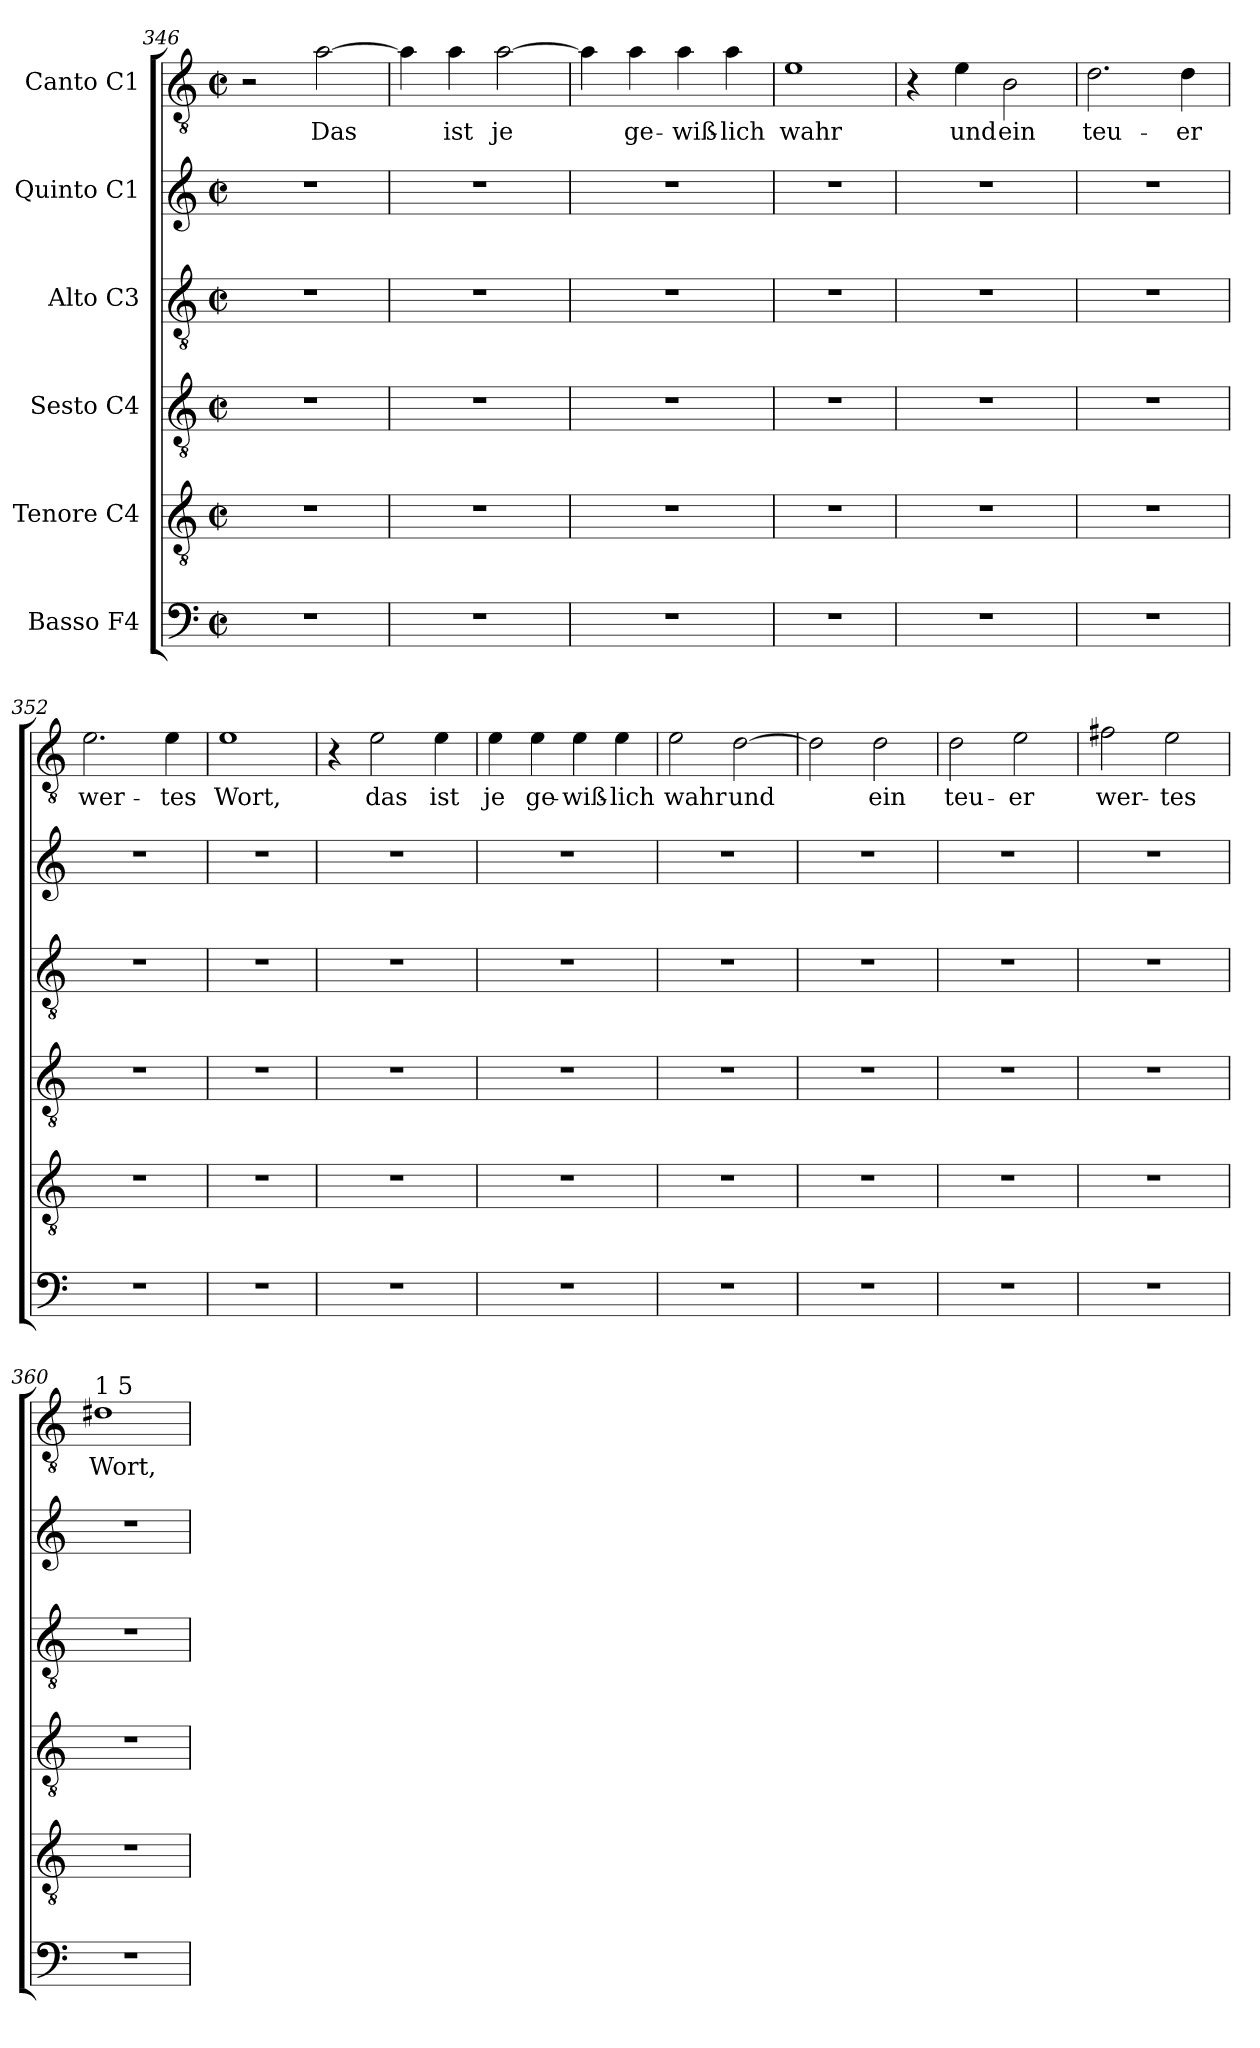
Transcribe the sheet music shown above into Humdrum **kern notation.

**kern	**kern	**kern	**kern	**kern	**kern	**text
*part6	*part5	*part4	*part3	*part2	*part1	*part1
*staff6	*staff5	*staff4	*staff3	*staff2	*staff1	*staff1
*I"Basso  F4	*I"Tenore  C4	*I"Sesto  C4	*I"Alto  C3	*I"Quinto  C1	*I"Canto C1	*
!!LO:PB:g=z
*clefF4	*clefGv2	*clefGv2	*clefGv2	*clefG2	*clefGv2	*
*M2/2	*M2/2	*M2/2	*M2/2	*M2/2	*M2/2	*
*met(c|)	*met(c|)	*met(c|)	*met(c|)	*met(c|)	*met(c|)	*
=346	=346	=346	=346	=346	=346	=346
1r	1r	1r	1r	1r	2r	.
!	!	!	!	!	!	!LO:LY:b:cj
.	.	.	.	.	[>2a\	Das
=347	=347	=347	=347	=347	=347	=347
1r	1r	1r	1r	1r	4a\]	.
!	!	!	!	!	!	!LO:LY:b:cj
.	.	.	.	.	4a\	ist
!	!	!	!	!	!	!LO:LY:b:cj
.	.	.	.	.	[>2a\	je
=348	=348	=348	=348	=348	=348	=348
1r	1r	1r	1r	1r	4a\]	.
!	!	!	!	!	!	!LO:LY:b:cj
.	.	.	.	.	4a\	ge-
!	!	!	!	!	!	!LO:LY:b
.	.	.	.	.	4a\	-wiß-
!	!	!	!	!	!	!LO:LY:b:rj
.	.	.	.	.	4a\	-lich
=349	=349	=349	=349	=349	=349	=349
!	!	!	!	!	!	!LO:LY:b:cj
1r	1r	1r	1r	1r	1e	wahr
=350	=350	=350	=350	=350	=350	=350
1r	1r	1r	1r	1r	4r	.
!	!	!	!	!	!	!LO:LY:b:cj
.	.	.	.	.	4e\	und
!	!	!	!	!	!	!LO:LY:b:cj
.	.	.	.	.	2B\	ein
=351	=351	=351	=351	=351	=351	=351
!	!	!	!	!	!	!LO:LY:b:cj
1r	1r	1r	1r	1r	2.d\	teu-
!	!	!	!	!	!	!LO:LY:b:cj
.	.	.	.	.	4d\	-er
=352	=352	=352	=352	=352	=352	=352
!	!	!	!	!	!	!LO:LY:b:cj
1r	1r	1r	1r	1r	2.e\	wer-
!	!	!	!	!	!	!LO:LY:b:cj
.	.	.	.	.	4e\	-tes
!!LO:LB:g=z
=353	=353	=353	=353	=353	=353	=353
!	!	!	!	!	!	!LO:LY:b:cj
1r	1r	1r	1r	1r	1e	Wort,
=354	=354	=354	=354	=354	=354	=354
1r	1r	1r	1r	1r	4r	.
!	!	!	!	!	!	!LO:LY:b:cj
.	.	.	.	.	2e\	das
!	!	!	!	!	!	!LO:LY:b:cj
.	.	.	.	.	4e\	ist
=355	=355	=355	=355	=355	=355	=355
!	!	!	!	!	!	!LO:LY:b:cj
1r	1r	1r	1r	1r	4e\	je
!	!	!	!	!	!	!LO:LY:b:cj
.	.	.	.	.	4e\	ge-
!	!	!	!	!	!	!LO:LY:b
.	.	.	.	.	4e\	-wiß-
!	!	!	!	!	!	!LO:LY:b:rj
.	.	.	.	.	4e\	-lich
=356	=356	=356	=356	=356	=356	=356
!	!	!	!	!	!	!LO:LY:b:cj
1r	1r	1r	1r	1r	2e\	wahr
!	!	!	!	!	!	!LO:LY:b:cj
.	.	.	.	.	[>2d\	und
=357	=357	=357	=357	=357	=357	=357
1r	1r	1r	1r	1r	2d\]	.
!	!	!	!	!	!	!LO:LY:b:cj
.	.	.	.	.	2d\	ein
=358	=358	=358	=358	=358	=358	=358
!	!	!	!	!	!	!LO:LY:b:cj
1r	1r	1r	1r	1r	2d\	teu-
!	!	!	!	!	!	!LO:LY:b:cj
.	.	.	.	.	2e\	-er
=359	=359	=359	=359	=359	=359	=359
!	!	!	!	!	!	!LO:LY:b:cj
1r	1r	1r	1r	1r	2f#X\	wer-
!	!	!	!	!	!	!LO:LY:b:cj
.	.	.	.	.	2e\	-tes
!!LO:LB:g=z
=360	=360	=360	=360	=360	=360	=360
!	!	!	!	!	!LO:TX:a:t=1 5	!
!	!	!	!	!	!	!LO:LY:b:cj
1r	1r	1r	1r	1r	1d#X	Wort,
=	=	=	=	=	=	=
*-	*-	*-	*-	*-	*-	*-
